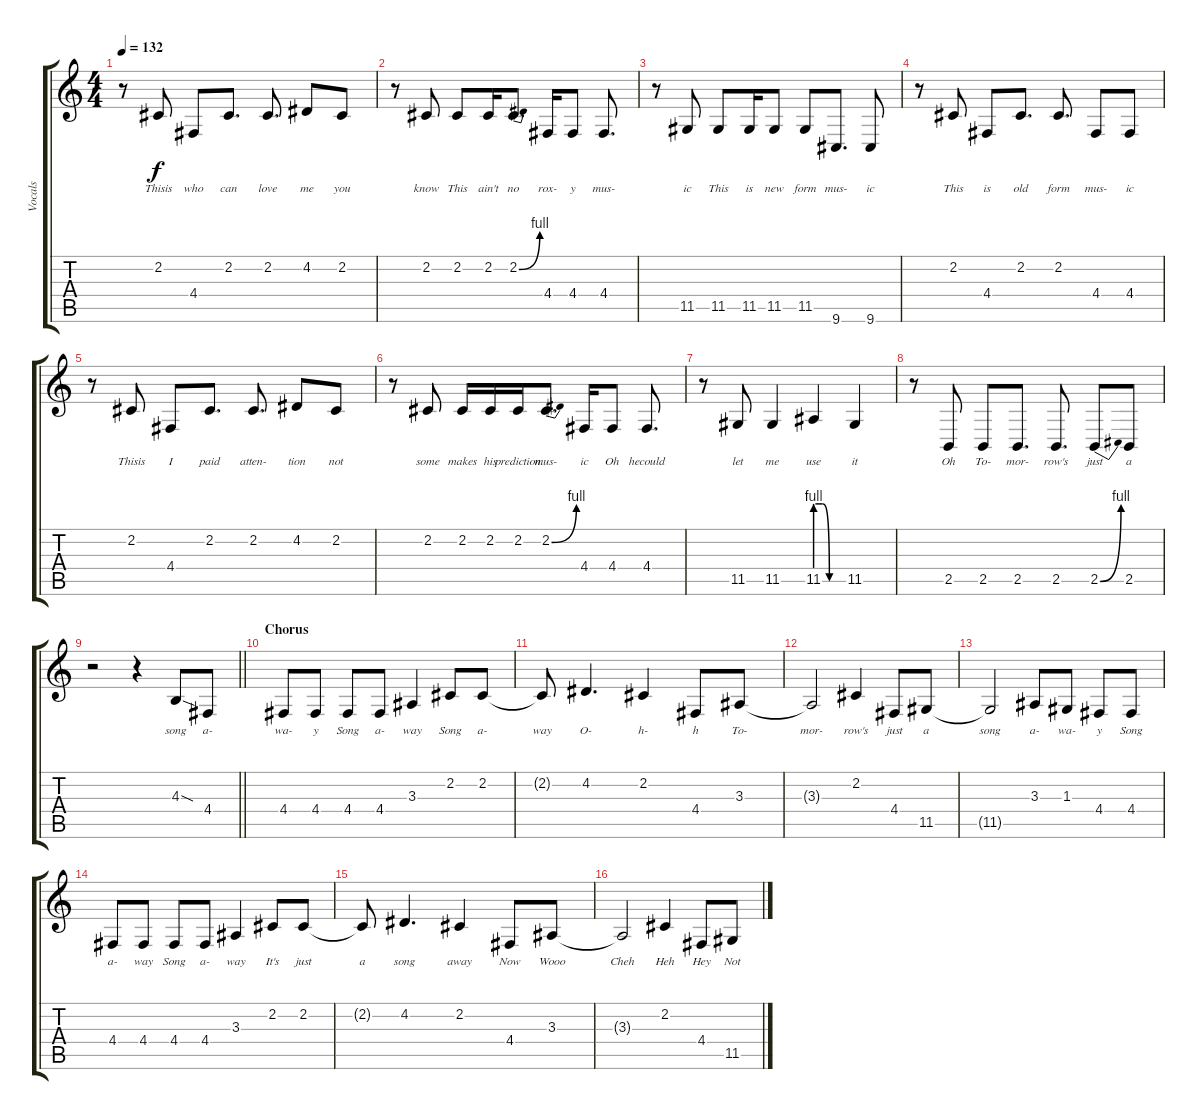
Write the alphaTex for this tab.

\track ("Vocals" "Vocals") {instrument harmonica}
\staff {score tabs}
\tuning (E4 B3 G3 D3 A2 E2) {hide}
\ts (4 4)
\tempo 132
\clef g2
\ks c
r.8{dy f} 2.2.8{lyrics (0 "Thisis") lyrics (1 "") lyrics (2 "") lyrics (3 "") lyrics (4 "")} 4.4.8{lyrics (0 "who") lyrics (1 "") lyrics (2 "") lyrics (3 "") lyrics (4 "")} 2.2.8{d lyrics (0 "can") lyrics (1 "") lyrics (2 "") lyrics (3 "") lyrics (4 "")} 2.2.8{d lyrics (0 "love") lyrics (1 "") lyrics (2 "") lyrics (3 "") lyrics (4 "")} 4.2.8{lyrics (0 "me") lyrics (1 "") lyrics (2 "") lyrics (3 "") lyrics (4 "")} 2.2.8{lyrics (0 "you") lyrics (1 "") lyrics (2 "") lyrics (3 "") lyrics (4 "")} |
r.8 2.2.8{lyrics (0 "know") lyrics (1 "") lyrics (2 "") lyrics (3 "") lyrics (4 "")} 2.2.8{lyrics (0 "This") lyrics (1 "") lyrics (2 "") lyrics (3 "") lyrics (4 "")} 2.2.16{lyrics (0 "ain't") lyrics (1 "") lyrics (2 "") lyrics (3 "") lyrics (4 "")} 2.2{be (bend 0 0 60 4)}.8{d lyrics (0 "no") lyrics (1 "") lyrics (2 "") lyrics (3 "") lyrics (4 "")} 4.4.16{lyrics (0 "rox-") lyrics (1 "") lyrics (2 "") lyrics (3 "") lyrics (4 "")} 4.4.8{lyrics (0 "y") lyrics (1 "") lyrics (2 "") lyrics (3 "") lyrics (4 "")} 4.4.8{d lyrics (0 "mus-") lyrics (1 "") lyrics (2 "") lyrics (3 "") lyrics (4 "")} |
r.8 11.5.8{lyrics (0 "ic") lyrics (1 "") lyrics (2 "") lyrics (3 "") lyrics (4 "")} 11.5.8{lyrics (0 "This") lyrics (1 "") lyrics (2 "") lyrics (3 "") lyrics (4 "")} 11.5.16{lyrics (0 "is") lyrics (1 "") lyrics (2 "") lyrics (3 "") lyrics (4 "")} 11.5.8{lyrics (0 "new") lyrics (1 "") lyrics (2 "") lyrics (3 "") lyrics (4 "")} 11.5.8{lyrics (0 "form") lyrics (1 "") lyrics (2 "") lyrics (3 "") lyrics (4 "")} 9.6.8{d lyrics (0 "mus-") lyrics (1 "") lyrics (2 "") lyrics (3 "") lyrics (4 "")} 9.6.8{lyrics (0 "ic") lyrics (1 "") lyrics (2 "") lyrics (3 "") lyrics (4 "")} |
r.8 2.2.8{lyrics (0 "This") lyrics (1 "") lyrics (2 "") lyrics (3 "") lyrics (4 "")} 4.4.8{lyrics (0 "is") lyrics (1 "") lyrics (2 "") lyrics (3 "") lyrics (4 "")} 2.2.8{d lyrics (0 "old") lyrics (1 "") lyrics (2 "") lyrics (3 "") lyrics (4 "")} 2.2.8{d lyrics (0 "form") lyrics (1 "") lyrics (2 "") lyrics (3 "") lyrics (4 "")} 4.4.8{lyrics (0 "mus-") lyrics (1 "") lyrics (2 "") lyrics (3 "") lyrics (4 "")} 4.4.8{lyrics (0 "ic") lyrics (1 "") lyrics (2 "") lyrics (3 "") lyrics (4 "")} |
r.8 2.2.8{lyrics (0 "Thisis") lyrics (1 "") lyrics (2 "") lyrics (3 "") lyrics (4 "")} 4.4.8{lyrics (0 "I") lyrics (1 "") lyrics (2 "") lyrics (3 "") lyrics (4 "")} 2.2.8{d lyrics (0 "paid") lyrics (1 "") lyrics (2 "") lyrics (3 "") lyrics (4 "")} 2.2.8{d lyrics (0 "atten-") lyrics (1 "") lyrics (2 "") lyrics (3 "") lyrics (4 "")} 4.2.8{lyrics (0 "tion") lyrics (1 "") lyrics (2 "") lyrics (3 "") lyrics (4 "")} 2.2.8{lyrics (0 "not") lyrics (1 "") lyrics (2 "") lyrics (3 "") lyrics (4 "")} |
r.8 2.2.8{lyrics (0 "some") lyrics (1 "") lyrics (2 "") lyrics (3 "") lyrics (4 "")} 2.2.16{lyrics (0 "makes") lyrics (1 "") lyrics (2 "") lyrics (3 "") lyrics (4 "")} 2.2.16{lyrics (0 "his") lyrics (1 "") lyrics (2 "") lyrics (3 "") lyrics (4 "")} 2.2.16{lyrics (0 "prediction") lyrics (1 "") lyrics (2 "") lyrics (3 "") lyrics (4 "")} 2.2{be (bend 0 0 60 4)}.8{d lyrics (0 "mus-") lyrics (1 "") lyrics (2 "") lyrics (3 "") lyrics (4 "")} 4.4.16{lyrics (0 "ic") lyrics (1 "") lyrics (2 "") lyrics (3 "") lyrics (4 "")} 4.4.8{lyrics (0 "Oh") lyrics (1 "") lyrics (2 "") lyrics (3 "") lyrics (4 "")} 4.4.8{d lyrics (0 "hecould") lyrics (1 "") lyrics (2 "") lyrics (3 "") lyrics (4 "")} |
r.8 11.5.8{lyrics (0 "let") lyrics (1 "") lyrics (2 "") lyrics (3 "") lyrics (4 "")} 11.5.4{lyrics (0 "me") lyrics (1 "") lyrics (2 "") lyrics (3 "") lyrics (4 "")} 11.5{be (custom 0 4 15 4 30 0 60 0)}.4{lyrics (0 "use") lyrics (1 "") lyrics (2 "") lyrics (3 "") lyrics (4 "")} 11.5.4{lyrics (0 "it") lyrics (1 "") lyrics (2 "") lyrics (3 "") lyrics (4 "")} |
r.8 2.5.8{lyrics (0 "Oh") lyrics (1 "") lyrics (2 "") lyrics (3 "") lyrics (4 "")} 2.5.8{lyrics (0 "To-") lyrics (1 "") lyrics (2 "") lyrics (3 "") lyrics (4 "")} 2.5.8{d lyrics (0 "mor-") lyrics (1 "") lyrics (2 "") lyrics (3 "") lyrics (4 "")} 2.5.8{d lyrics (0 "row's") lyrics (1 "") lyrics (2 "") lyrics (3 "") lyrics (4 "")} 2.5{be (bend 0 0 60 4)}.8{lyrics (0 "just") lyrics (1 "") lyrics (2 "") lyrics (3 "") lyrics (4 "")} 2.5.8{lyrics (0 "a") lyrics (1 "") lyrics (2 "") lyrics (3 "") lyrics (4 "")} |
\barLineRight lightlight
r.2 r.4 4.3{sod}.8{lyrics (0 "song") lyrics (1 "") lyrics (2 "") lyrics (3 "") lyrics (4 "")} 4.4.8{lyrics (0 "a-") lyrics (1 "") lyrics (2 "") lyrics (3 "") lyrics (4 "")} |
\section ("" "Chorus")
4.4.8{lyrics (0 "wa-") lyrics (1 "") lyrics (2 "") lyrics (3 "") lyrics (4 "")} 4.4.8{lyrics (0 "y") lyrics (1 "") lyrics (2 "") lyrics (3 "") lyrics (4 "")} 4.4.8{lyrics (0 "Song") lyrics (1 "") lyrics (2 "") lyrics (3 "") lyrics (4 "")} 4.4.8{lyrics (0 "a-") lyrics (1 "") lyrics (2 "") lyrics (3 "") lyrics (4 "")} 3.3.4{lyrics (0 "way") lyrics (1 "") lyrics (2 "") lyrics (3 "") lyrics (4 "")} 2.2.8{lyrics (0 "Song") lyrics (1 "") lyrics (2 "") lyrics (3 "") lyrics (4 "")} 2.2.8{lyrics (0 "a-") lyrics (1 "") lyrics (2 "") lyrics (3 "") lyrics (4 "")} |
2.2{t}.8{lyrics (0 "way") lyrics (1 "") lyrics (2 "") lyrics (3 "") lyrics (4 "")} 4.2.4{d lyrics (0 "O-") lyrics (1 "") lyrics (2 "") lyrics (3 "") lyrics (4 "")} 2.2.4{lyrics (0 "h-") lyrics (1 "") lyrics (2 "") lyrics (3 "") lyrics (4 "")} 4.4.8{lyrics (0 "h") lyrics (1 "") lyrics (2 "") lyrics (3 "") lyrics (4 "")} 3.3.8{lyrics (0 "To-") lyrics (1 "") lyrics (2 "") lyrics (3 "") lyrics (4 "")} |
3.3{t}.2{lyrics (0 "mor-") lyrics (1 "") lyrics (2 "") lyrics (3 "") lyrics (4 "")} 2.2.4{lyrics (0 "row's") lyrics (1 "") lyrics (2 "") lyrics (3 "") lyrics (4 "")} 4.4.8{lyrics (0 "just") lyrics (1 "") lyrics (2 "") lyrics (3 "") lyrics (4 "")} 11.5.8{lyrics (0 "a") lyrics (1 "") lyrics (2 "") lyrics (3 "") lyrics (4 "")} |
11.5{t}.2{lyrics (0 "song") lyrics (1 "") lyrics (2 "") lyrics (3 "") lyrics (4 "")} 3.3.8{lyrics (0 "a-") lyrics (1 "") lyrics (2 "") lyrics (3 "") lyrics (4 "")} 1.3.8{lyrics (0 "wa-") lyrics (1 "") lyrics (2 "") lyrics (3 "") lyrics (4 "")} 4.4.8{lyrics (0 "y") lyrics (1 "") lyrics (2 "") lyrics (3 "") lyrics (4 "")} 4.4.8{lyrics (0 "Song") lyrics (1 "") lyrics (2 "") lyrics (3 "") lyrics (4 "")} |
4.4.8{lyrics (0 "a-") lyrics (1 "") lyrics (2 "") lyrics (3 "") lyrics (4 "")} 4.4.8{lyrics (0 "way") lyrics (1 "") lyrics (2 "") lyrics (3 "") lyrics (4 "")} 4.4.8{lyrics (0 "Song") lyrics (1 "") lyrics (2 "") lyrics (3 "") lyrics (4 "")} 4.4.8{lyrics (0 "a-") lyrics (1 "") lyrics (2 "") lyrics (3 "") lyrics (4 "")} 3.3.4{lyrics (0 "way") lyrics (1 "") lyrics (2 "") lyrics (3 "") lyrics (4 "")} 2.2.8{lyrics (0 "It's") lyrics (1 "") lyrics (2 "") lyrics (3 "") lyrics (4 "")} 2.2.8{lyrics (0 "just") lyrics (1 "") lyrics (2 "") lyrics (3 "") lyrics (4 "")} |
2.2{t}.8{lyrics (0 "a") lyrics (1 "") lyrics (2 "") lyrics (3 "") lyrics (4 "")} 4.2.4{d lyrics (0 "song") lyrics (1 "") lyrics (2 "") lyrics (3 "") lyrics (4 "")} 2.2.4{lyrics (0 "away") lyrics (1 "") lyrics (2 "") lyrics (3 "") lyrics (4 "")} 4.4.8{lyrics (0 "Now") lyrics (1 "") lyrics (2 "") lyrics (3 "") lyrics (4 "")} 3.3.8{lyrics (0 "Wooo") lyrics (1 "") lyrics (2 "") lyrics (3 "") lyrics (4 "")} |
3.3{t}.2{lyrics (0 "Cheh") lyrics (1 "") lyrics (2 "") lyrics (3 "") lyrics (4 "")} 2.2.4{lyrics (0 "Heh") lyrics (1 "") lyrics (2 "") lyrics (3 "") lyrics (4 "")} 4.4.8{lyrics (0 "Hey") lyrics (1 "") lyrics (2 "") lyrics (3 "") lyrics (4 "")} 11.5.8{lyrics (0 "Not") lyrics (1 "") lyrics (2 "") lyrics (3 "") lyrics (4 "")}
